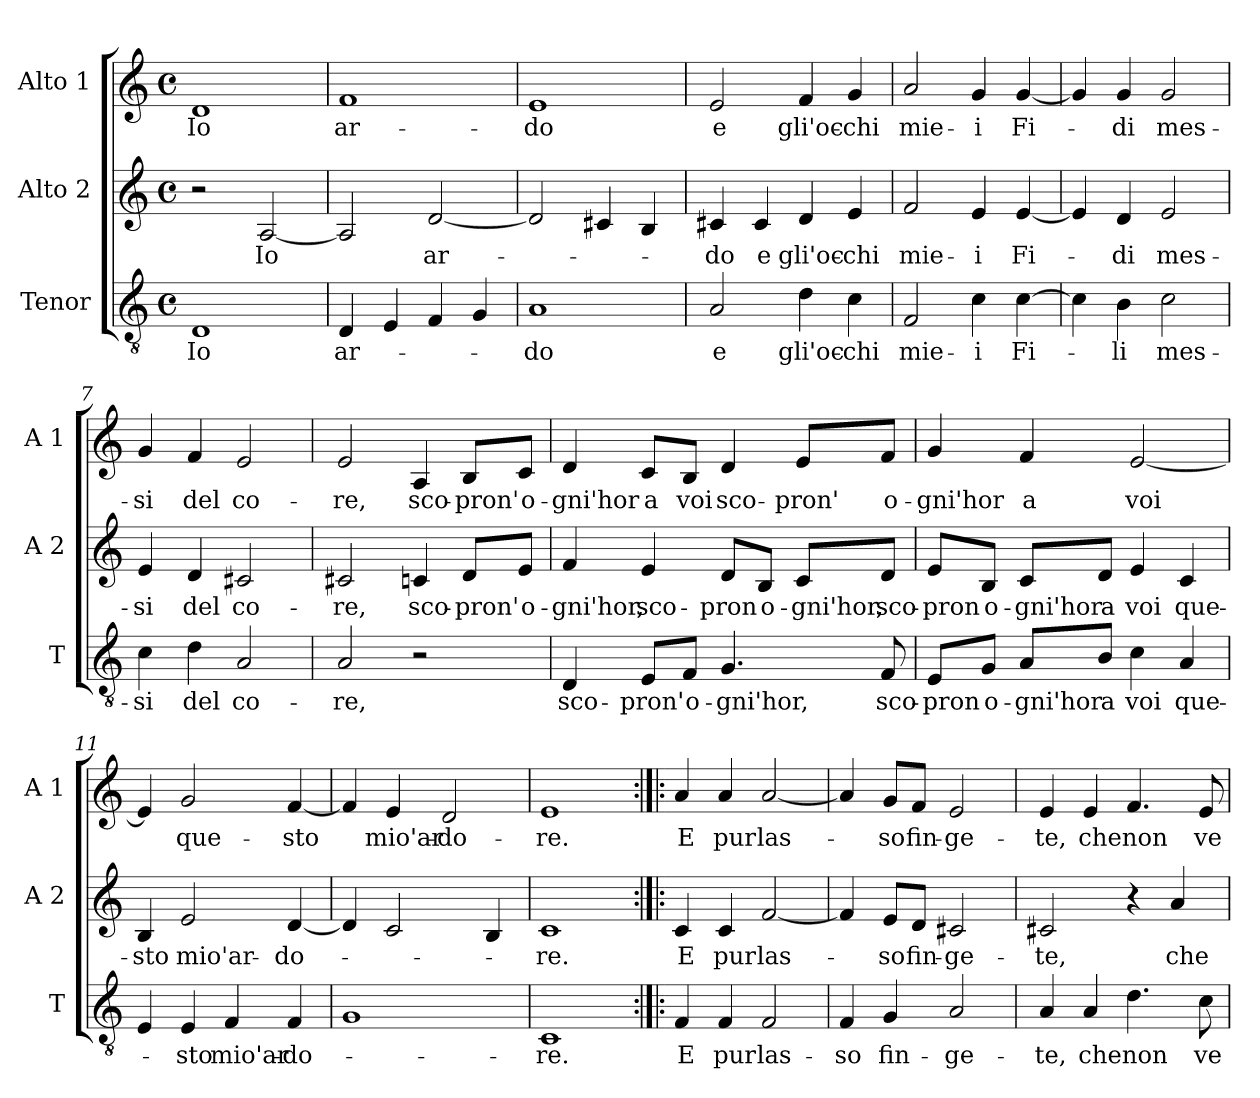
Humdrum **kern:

**kern	**text	**kern	**text	**kern	**text
*part3	*part3	*part2	*part2	*part1	*part1
*staff3	*staff3	*staff2	*staff2	*staff1	*staff1
*I"Tenor	*	*I"Alto 2	*	*I"Alto 1	*
*I'T	*	*I'A 2	*	*I'A 1	*
*clefGv2	*	*clefG2	*	*clefG2	*
*k[]	*	*k[]	*	*k[]	*
*C:	*	*C:	*	*C:	*
*M4/4	*	*M4/4	*	*M4/4	*
*met(c)	*	*met(c)	*	*met(c)	*
=1	=1	=1	=1	=1	=1
!	!LO:LY:b	!	!	!	!LO:LY:b
1D	Io	2r	.	1d	Io
!	!	!	!LO:LY:b	!	!
.	.	[2A/	Io	.	.
=2	=2	=2	=2	=2	=2
!	!LO:LY:b	!	!	!	!LO:LY:b
4D/	ar-	2A/]	.	1f	ar-
4E/	.	.	.	.	.
!	!	!	!LO:LY:b	!	!
4F/	.	[2d/	ar-	.	.
4G/	.	.	.	.	.
=3	=3	=3	=3	=3	=3
!	!LO:LY:b	!	!	!	!LO:LY:b
1A	-do	2d/]	.	1e	-do
.	.	4c#X/	.	.	.
.	.	4B/	.	.	.
=4	=4	=4	=4	=4	=4
!	!LO:LY:b	!	!LO:LY:b	!	!LO:LY:b
2A/	e	4c#X/	-do	2e/	e
!	!	!	!LO:LY:b	!	!
.	.	4c#/	e	.	.
!	!LO:LY:b	!	!LO:LY:b	!	!LO:LY:b
4d\	gli'oc-	4d/	gli'oc-	4f/	gli'oc-
!	!LO:LY:b	!	!LO:LY:b	!	!LO:LY:b
4c\	-chi	4e/	-chi	4g/	-chi
=5	=5	=5	=5	=5	=5
!	!LO:LY:b	!	!LO:LY:b	!	!LO:LY:b
2F/	mie-	2f/	mie-	2a/	mie-
!	!LO:LY:b	!	!LO:LY:b	!	!LO:LY:b
4c\	-i	4e/	-i	4g/	-i
!	!LO:LY:b	!	!LO:LY:b	!	!LO:LY:b
[4c\	Fi-	[4e/	Fi-	[4g/	Fi-
!!LO:LB:g=z
=6	=6	=6	=6	=6	=6
4c\]	.	4e/]	.	4g/]	.
!	!LO:LY:b	!	!LO:LY:b	!	!LO:LY:b
4B\	-li	4d/	-di	4g/	-di
!	!LO:LY:b	!	!LO:LY:b	!	!LO:LY:b
2c\	mes-	2e/	mes-	2g/	mes-
=7	=7	=7	=7	=7	=7
!	!LO:LY:b	!	!LO:LY:b	!	!LO:LY:b
4c\	-si	4e/	-si	4g/	-si
!	!LO:LY:b	!	!LO:LY:b	!	!LO:LY:b
4d\	del	4d/	del	4f/	del
!	!LO:LY:b	!	!LO:LY:b	!	!LO:LY:b
2A/	co-	2c#X/	co-	2e/	co-
=8	=8	=8	=8	=8	=8
!	!LO:LY:b	!	!LO:LY:b	!	!LO:LY:b
2A/	-re,	2c#X/	-re,	2e/	-re,
!	!	!	!LO:LY:b	!	!LO:LY:b
2r	.	4cn/	sco-	4A/	sco-
!	!	!	!LO:LY:b	!	!LO:LY:b
.	.	8d/L	-pron'	8B/L	-pron'
!	!	!	!LO:LY:b	!	!LO:LY:b
.	.	8e/J	o-	8c/J	o-
=9	=9	=9	=9	=9	=9
!	!LO:LY:b	!	!LO:LY:b	!	!LO:LY:b
4D/	sco-	4f/	-gni'hor,	4d/	-gni'hor
!	!LO:LY:b	!	!LO:LY:b	!	!LO:LY:b
8E/L	-pron'	4e/	sco-	8c/L	a
!	!LO:LY:b	!	!	!	!LO:LY:b
8F/J	o-	.	.	8B/J	voi
!	!LO:LY:b	!	!LO:LY:b	!	!LO:LY:b
4.G/	-gni'hor,	8d/L	-pron	4d/	sco-
!	!	!	!LO:LY:b	!	!
.	.	8B/J	o-	.	.
!	!	!	!LO:LY:b	!	!LO:LY:b
.	.	8c/L	-gni'hor,	8e/L	-pron'
!	!LO:LY:b	!	!LO:LY:b	!	!LO:LY:b
8F/	sco-	8d/J	sco-	8f/J	o-
!!LO:LB:g=z
=10	=10	=10	=10	=10	=10
!	!LO:LY:b	!	!LO:LY:b	!	!LO:LY:b
8E/L	-pron	8e/L	-pron	4g/	-gni'hor
!	!LO:LY:b	!	!LO:LY:b	!	!
8G/J	o-	8B/J	o-	.	.
!	!LO:LY:b	!	!LO:LY:b	!	!LO:LY:b
8A/L	-gni'hor	8c/L	-gni'hor	4f/	a
!	!LO:LY:b	!	!LO:LY:b	!	!
8B/J	a	8d/J	a	.	.
!	!LO:LY:b	!	!LO:LY:b	!	!LO:LY:b
4c\	voi	4e/	voi	[2e/	voi
!	!LO:LY:b	!	!LO:LY:b	!	!
4A/	que-	4c/	que-	.	.
=11	=11	=11	=11	=11	=11
!	!	!	!LO:LY:b	!	!
4E/	.	4B/	-sto	4e/]	.
!	!LO:LY:b	!	!LO:LY:b	!	!LO:LY:b
4E/	-sto	2e/	mio'ar-	2g/	que-
!	!LO:LY:b	!	!	!	!
4F/	mio'ar-	.	.	.	.
!	!LO:LY:b	!	!LO:LY:b	!	!LO:LY:b
4F/	-do-	[4d/	-do-	[4f/	-sto
=12	=12	=12	=12	=12	=12
1G	.	4d/]	.	4f/]	.
!	!	!	!	!	!LO:LY:b
.	.	2c/	.	4e/	mio'ar-
!	!	!	!	!	!LO:LY:b
.	.	.	.	2d/	-do-
.	.	4B/	.	.	.
=13	=13	=13	=13	=13	=13
!	!LO:LY:b	!	!LO:LY:b	!	!LO:LY:b
1C	-re.	1c	-re.	1e	-re.
=14:|!|:	=14:|!|:	=14:|!|:	=14:|!|:	=14:|!|:	=14:|!|:
!	!LO:LY:b	!	!LO:LY:b	!	!LO:LY:b
4F/	E	4c/	E	4a/	E
!	!LO:LY:b	!	!LO:LY:b	!	!LO:LY:b
4F/	pur	4c/	pur	4a/	pur
!	!LO:LY:b	!	!LO:LY:b	!	!LO:LY:b
2F/	las-	[2f/	las-	[2a/	las-
!!LO:PB:g=z
=15	=15	=15	=15	=15	=15
!	!LO:LY:b	!	!	!	!
4F/	-so	4f/]	.	4a/]	.
!	!LO:LY:b	!	!LO:LY:b	!	!LO:LY:b
4G/	fin-	8e/L	-so	8g/L	-so
!	!	!	!LO:LY:b	!	!LO:LY:b
.	.	8d/J	fin-	8f/J	fin-
!	!LO:LY:b	!	!LO:LY:b	!	!LO:LY:b
2A/	-ge-	2c#X/	-ge-	2e/	-ge-
=16	=16	=16	=16	=16	=16
!	!LO:LY:b	!	!LO:LY:b	!	!LO:LY:b
4A/	-te,	2c#X/	-te,	4e/	-te,
!	!LO:LY:b	!	!	!	!LO:LY:b
4A/	che	.	.	4e/	che
!	!LO:LY:b	!	!	!	!LO:LY:b
4.d\	non	4r	.	4.f/	non
!	!	!	!LO:LY:b	!	!
.	.	4a/	che	.	.
!	!LO:LY:b	!	!	!	!LO:LY:b
8c\	ve-	.	.	8e/	ve-
=	=	=	=	=	=
*-	*-	*-	*-	*-	*-
